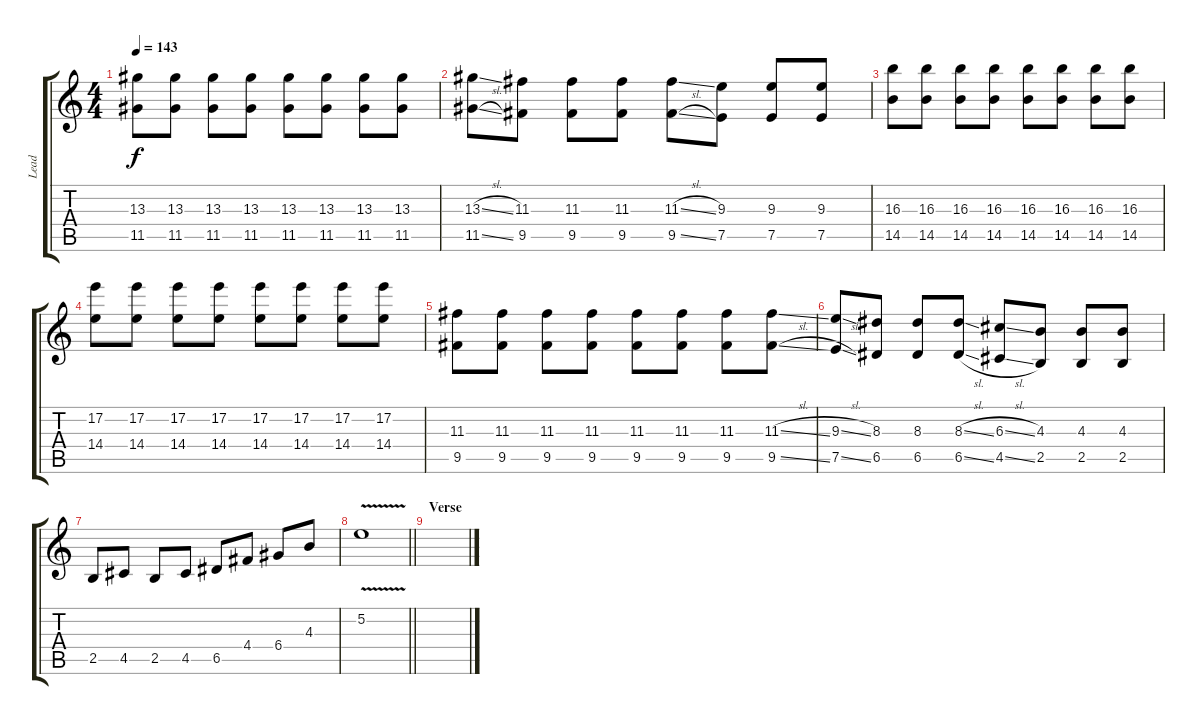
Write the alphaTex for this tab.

\track ("Lead" "Lead") {instrument distortionguitar}
\staff {score tabs}
\tuning (E4 B3 G3 D3 A2 E2) {hide}
\ts (4 4)
\tempo 143
\clef g2
\ks c
(13.3 11.5).8{dy f} (13.3 11.5).8 (13.3 11.5).8 (13.3 11.5).8 (13.3 11.5).8 (13.3 11.5).8 (13.3 11.5).8 (13.3 11.5).8 |
(13.3{sl} 11.5{sl}).8 (11.3 9.5).8 (11.3 9.5).8 (11.3 9.5).8 (11.3{sl} 9.5{sl}).8 (9.3 7.5).8 (9.3 7.5).8 (9.3 7.5).8 |
(16.3 14.5).8 (16.3 14.5).8 (16.3 14.5).8 (16.3 14.5).8 (16.3 14.5).8 (16.3 14.5).8 (16.3 14.5).8 (16.3 14.5).8 |
(17.2 14.4).8 (17.2 14.4).8 (17.2 14.4).8 (17.2 14.4).8 (17.2 14.4).8 (17.2 14.4).8 (17.2 14.4).8 (17.2 14.4).8 |
(11.3 9.5).8 (11.3 9.5).8 (11.3 9.5).8 (11.3 9.5).8 (11.3 9.5).8 (11.3 9.5).8 (11.3 9.5).8 (11.3{sl} 9.5{sl}).8 |
(9.3{sl} 7.5{sl}).8 (8.3 6.5).8 (8.3 6.5).8 (8.3{sl} 6.5{sl}).8 (6.3{sl} 4.5{sl}).8 (4.3 2.5).8 (4.3 2.5).8 (4.3 2.5).8 |
2.5.8 4.5.8 2.5.8 4.5.8 6.5.8 4.4.8 6.4.8 4.3.8 |
\barLineRight lightlight
5.2{v}.1 |
\section ("" "Verse")
